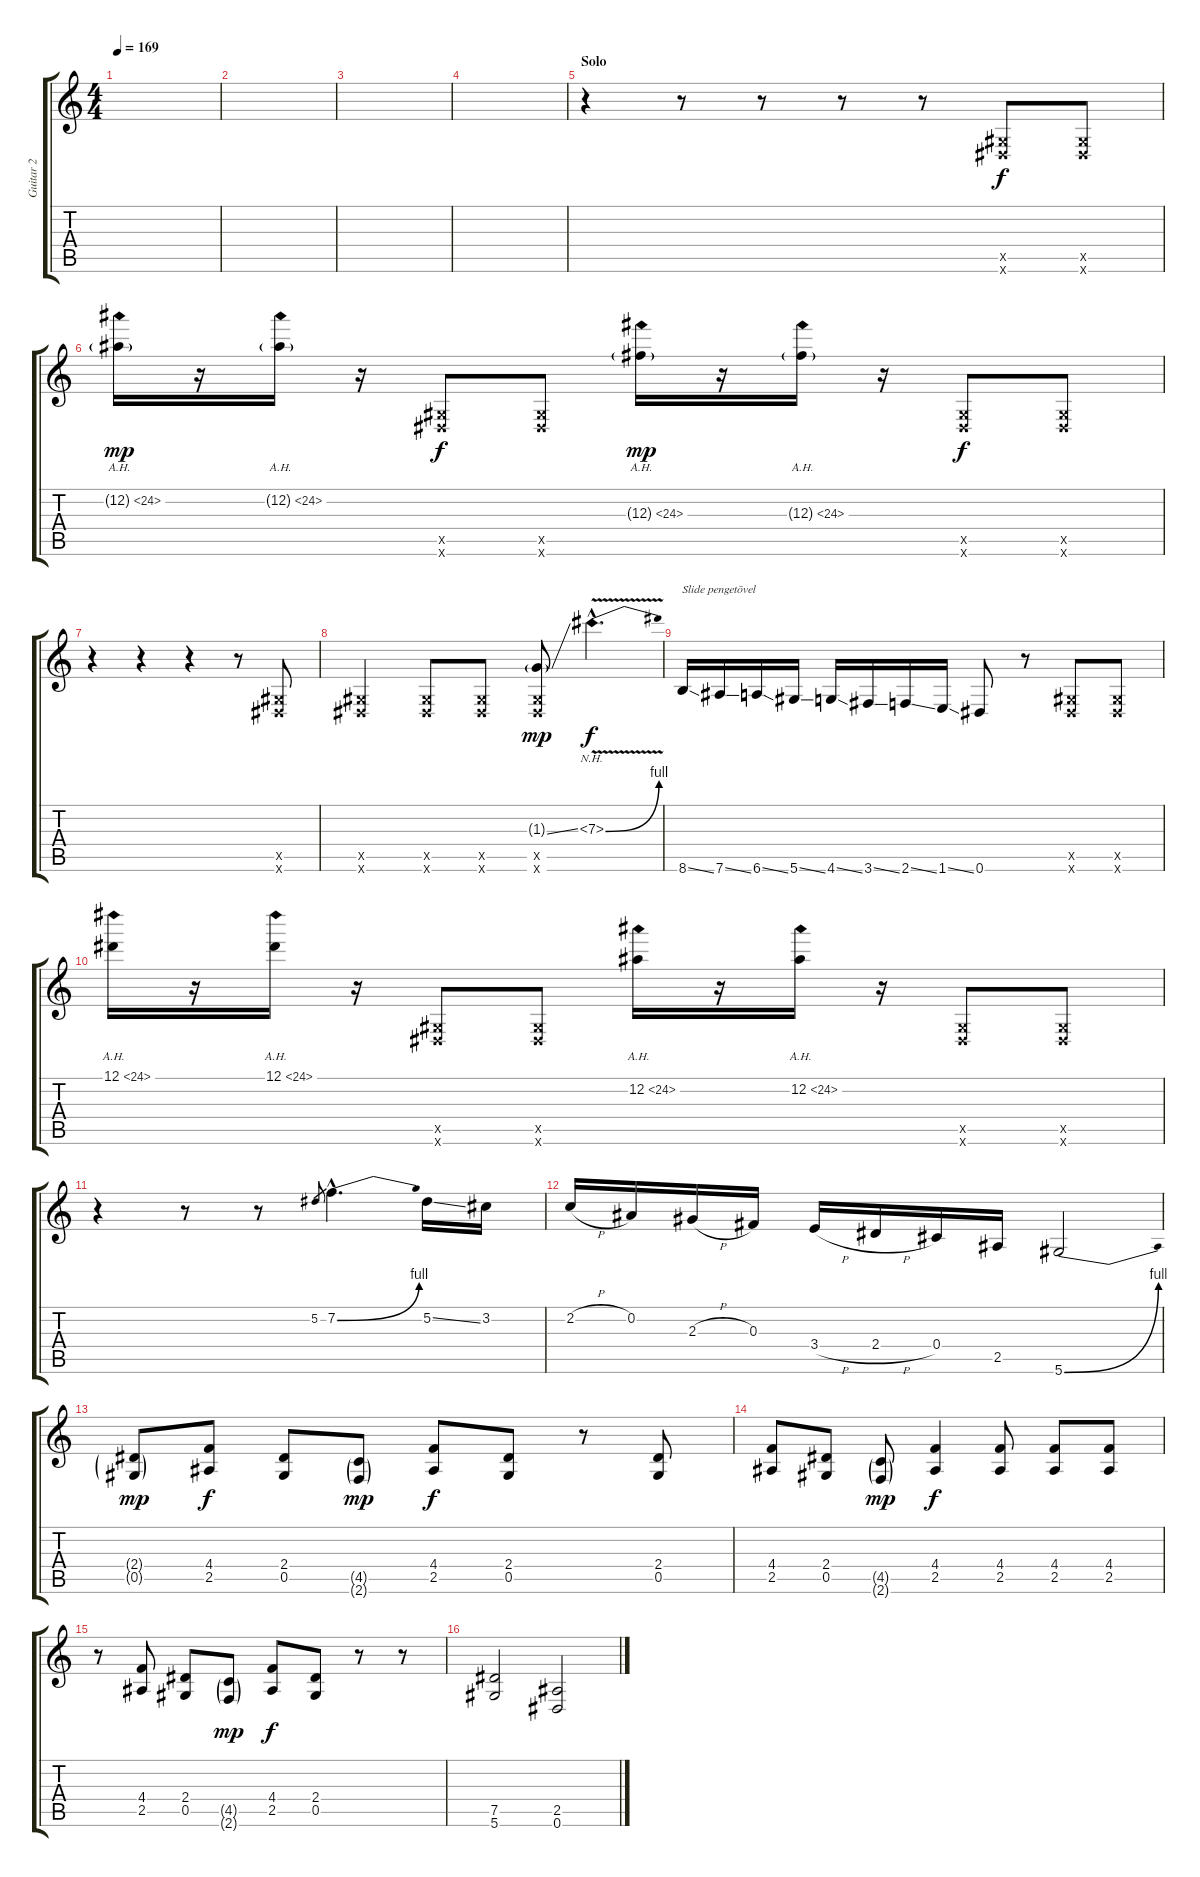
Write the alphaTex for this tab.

\track ("Guitar 2" "Guitar 2") {instrument distortionguitar}
\staff {score tabs}
\tuning (Eb4 Bb3 Gb3 Db3 Ab2 Eb2) {hide}
\ts (4 4)
\tempo 169
\clef g2
\ks c
|
|
|
|
\section ("" "Solo")
r.4 r.8 r.8 r.8 r.8 (0.5{x} 0.6{x}).8 (0.5{x} 0.6{x}).8 |
12.2{ah 12 g}.16{dy mp} r.16 12.2{ah 12 g}.16 r.16 (0.5{x} 0.6{x}).8{dy f} (0.5{x} 0.6{x}).8 12.3{ah 12 g}.16{dy mp} r.16 12.3{ah 12 g}.16 r.16 (0.5{x} 0.6{x}).8{dy f} (0.5{x} 0.6{x}).8 |
r.4 r.4 r.4 r.8 (0.5{x} 0.6{x}).8 |
(0.5{x} 0.6{x}).4 (0.5{x} 0.6{x}).8 (0.5{x} 0.6{x}).8 (1.3{ss g} 0.5{x} 0.6{x}).8{dy mp} 7.3{be (bend 0 0 60 4) nh v hac}.4{d dy f} |
8.6{ss}.16{txt "Slide pengetõvel"} 7.6{ss}.16 6.6{ss}.16 5.6{ss}.16 4.6{ss}.16 3.6{ss}.16 2.6{ss}.16 1.6{ss}.16 0.6.8 r.8 (0.5{x} 0.6{x}).8 (0.5{x} 0.6{x}).8 |
12.1{ah 12}.16 r.16 12.1{ah 12}.16 r.16 (0.5{x} 0.6{x}).8 (0.5{x} 0.6{x}).8 12.2{ah 12}.16 r.16 12.2{ah 12}.16 r.16 (0.5{x} 0.6{x}).8 (0.5{x} 0.6{x}).8 |
r.4 r.8 r.8 5.2.8{gr} 7.2{be (bend 0 0 60 4) hac}.4{d} 5.2{ss}.16 3.2.16 |
2.2{h}.16 0.2.16 2.3{h}.16 0.3.16 3.4{h}.16 2.4{h}.16 0.4.16 2.5.16 5.6{be (bend 0 0 60 4)}.2 |
(2.4{g} 0.5{g}).8{dy mp} (4.4 2.5).8{dy f} (2.4 0.5).8 (4.5{g} 2.6{g}).8{dy mp} (4.4 2.5).8{dy f} (2.4 0.5).8 r.8 (2.4 0.5).8 |
(4.4 2.5).8 (2.4 0.5).8 (4.5{g} 2.6{g}).8{dy mp} (4.4 2.5).4{dy f} (4.4 2.5).8 (4.4 2.5).8 (4.4 2.5).8 |
r.8 (4.4 2.5).8 (2.4 0.5).8 (4.5{g} 2.6{g}).8{dy mp} (4.4 2.5).8{dy f} (2.4 0.5).8 r.8 r.8 |
(7.5 5.6).2 (2.5 0.6).2
